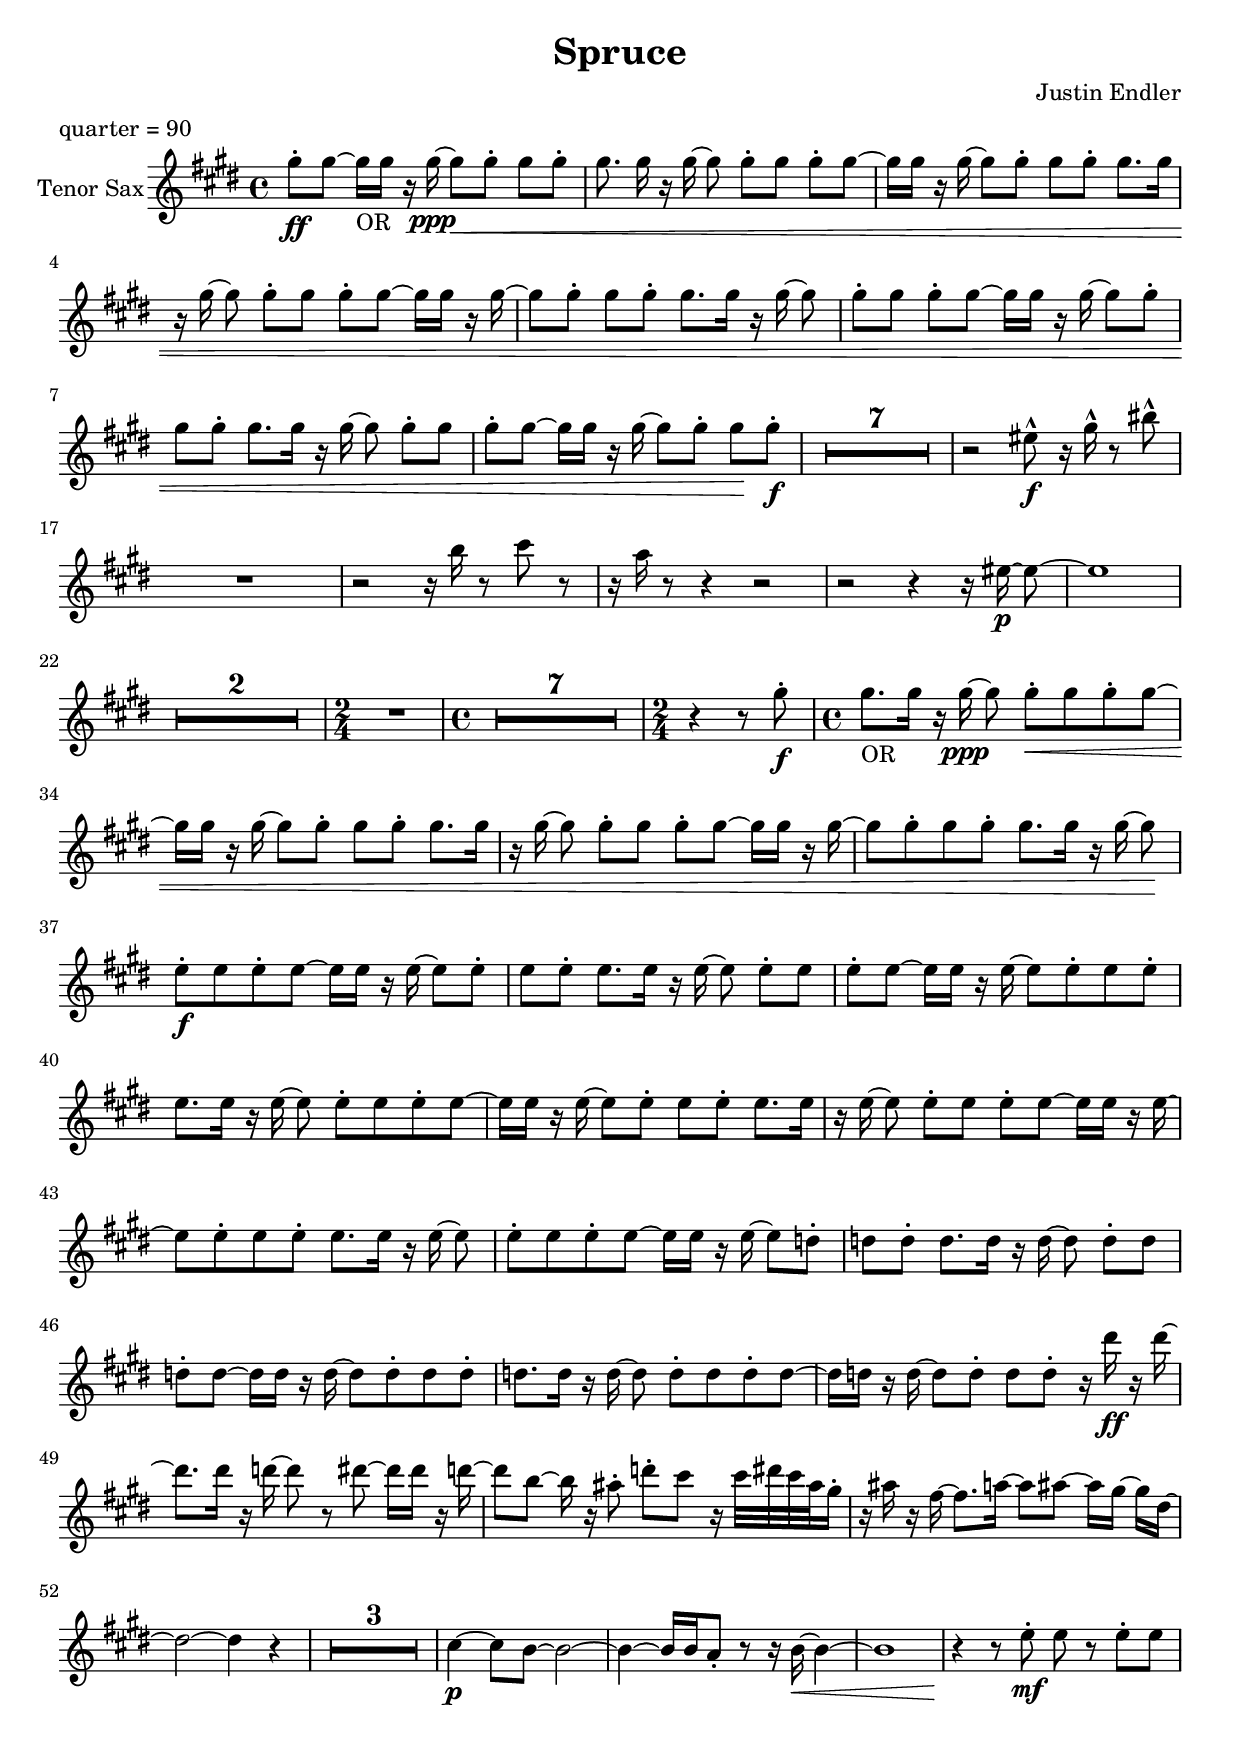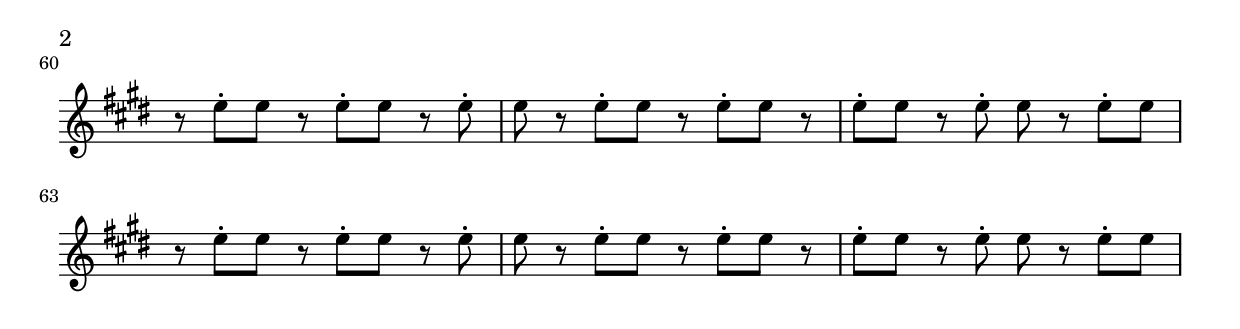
\include "globals.ly"

tenorNotes = \relative c' {
  \Key
  % Logic bar numbers in comments
  fs8-.\ff fs8 ~ fs16_"OR" fs16 r16 fs16\ppp ~ fs8\<[ fs8-.] fs8 fs8-. | %5
  \autoBeamOff
  fs8. fs16 r16 fs16 ~ fs8 fs8-.[ fs8] fs8-.[ fs8] ~ | %6
  \autoBeamOn
  fs16 fs16 r16 fs16 ~ fs8 fs8-. fs8 fs8-. fs8. fs16 | %7
  \autoBeamOff
  r16 fs16 ~ fs8 fs8-.[ fs8] fs8-.[ fs8] ~ fs16[ fs16] r16 fs16 ~ | %8
  fs8[ fs8-.] fs8[ fs8-.] fs8.[ fs16] r16 fs16 ~ fs8 | %9
  \autoBeamOn
  fs8-. fs8 fs8-. fs8 ~ fs16 fs16 r16 fs16 ~ fs8 fs8-. | %10
  \autoBeamOff
  fs8[ fs8-.] fs8.[ fs16] r16 fs16 ~ fs8 fs8-.[ fs8] | %11
  \autoBeamOn
  fs8-. fs8 ~ fs16 fs16 r16 fs16 ~ fs8[ fs8-.] fs8\! fs8-.\f | %12
  R1*7 |
  r2 ds8-^\f r16 fs16-^ r8 as8-^ | %20
  R1 | %21
  r2 r16 a16 r8 b8 r8 | %22
  r16 g16 r8 r4 r2 | %23
  \autoBeamOff
  r2 r4 r16 ds16\p ~ ds8 ~ | %24
  \autoBeamOn
  ds1 | %25
  R1*2 |
  \time 2/4
  R2
  \time 4/4
  R1*7 |
  \time 2/4
  r4 r8 fs8-.\f | %35
  \time 4/4
  % repeated rhythm
  % 0
  \autoBeamOff
  fs8.[_"OR" fs16] r16 fs16\ppp ~ fs8 fs8-.\<[ fs8 fs8-. fs8] ~ | %36
  \autoBeamOn
  fs16 fs16 r16 fs16 ~ fs8 fs8-. fs8 fs8-. fs8. fs16 | %37
  \autoBeamOff
  r16 fs16 ~ fs8 fs8-.[ fs8] fs8-.[ fs8] ~ fs16[ fs16] r16 fs16 ~ | %38
  fs8[ fs8-. fs8 fs8-.] fs8.[ fs16] r16 fs16 ~ fs8\! | %39
  d8-.\f[ d8 d8-. d8] ~ d16[ d16] r16 d16 ~ d8[ d8-.] | %40
  d8[ d8-.] d8.[ d16] r16 d16 ~ d8 d8-.[ d8] | %41
  \autoBeamOn
  d8-. d8 ~ d16 d16 r16 d16 ~ d8 d8-. d8 d8-. | %42
  % 1
  \autoBeamOff
  d8.[ d16] r16 d16 ~ d8 d8-.[ d8 d8-. d8] ~ | %43
  \autoBeamOn
  d16 d16 r16 d16 ~ d8 d8-. d8 d8-. d8. d16 | %44
  \autoBeamOff
  r16 d16 ~ d8 d8-.[ d8] d8-.[ d8] ~ d16[ d16] r16 d16 ~ | %45
  d8[ d8-. d8 d8-.] d8.[ d16] r16 d16 ~ d8 | %46

  d8-.[ d8 d8-. d8] ~ d16[ d16] r16 d16 ~ d8[ c8-.] | %47
  c8[ c8-.] c8.[ c16] r16 c16 ~ c8 c8-.[ c8] | %48
  \autoBeamOn
  c8-. c8 ~ c16 c16 r16 c16 ~ c8 c8-. c8 c8-. | %49
  %2
  \autoBeamOff
  c8.[ c16] r16 c16 ~ c8 c8-.[ c8 c8-. c8] ~ | %50
  \autoBeamOn
  c16 c16 r16 c16 ~ c8 c8-. c8 c8-. r16 cs'16\ff r16 cs16 ~ | %51
  \autoBeamOff
  cs8.[ cs16] r16 c16 ~ c8 r8 cs8 ~ cs16[ cs16] r16 c16 ~ | %52
  \autoBeamOn
  c8 a8 ~ a16 r16 gs8-. c8-. b8 r16 b32 cs32 b32 gs32 fs16-. | %53
  \autoBeamOff
  r16 gs16 r16 e16 ~ e8.[ g16] ~ g8[ gs8] ~ gs16[ fs16] ~ fs16[ cs16] ~ | %54
  \autoBeamOn
  cs2 ~ cs4 r4 | %55
  R1*3 |
  b4\p ~ b8 a8 ~ a2 ~ | %59
  a4 ~ a16 a16 g8-. r8 r16 a16\< ~ a4 ~ | %60
  a1 | %61
  r4\! r8 d8-.\mf d8 r8 d8-. d8 | %62
  r8 d8-. d8 r8 d8-. d8 r8 d8-. | %63
  d8 r8 d8-. d8 r8 d8-. d8 r8 | %64
  d8-. d8 r8 d8-. d8 r8 d8-. d8 | %65
  r8 d8-. d8 r8 d8-. d8 r8 d8-. | %66
  d8 r8 d8-. d8 r8 d8-. d8 r8 | %67
  d8-. d8 r8 d8-. d8 r8 d8-. d8 | %68
}


\header {
  title = "Spruce"
  composer = "Justin Endler"
  meter = "quarter = 90"
}

% ------ Tenor ------
tenor = \transpose c d' {
  \time 4/4
  \set Staff.instrumentName = #"Tenor Sax"
  \clef treble
  <<
    \tenorNotes
  >>
}

\score {
  <<
    \new Staff = "tenor" \tenor
  >>
  \layout {
    \context { \Staff \RemoveEmptyStaves }
    \context {
      \Score
      \override BarNumber #'padding = #3
      \override RehearsalMark #'padding = #2
      \override MultiMeasureRest.expand-limit = #1
      skipBars = ##t
    }
  }
  \midi { }
}
